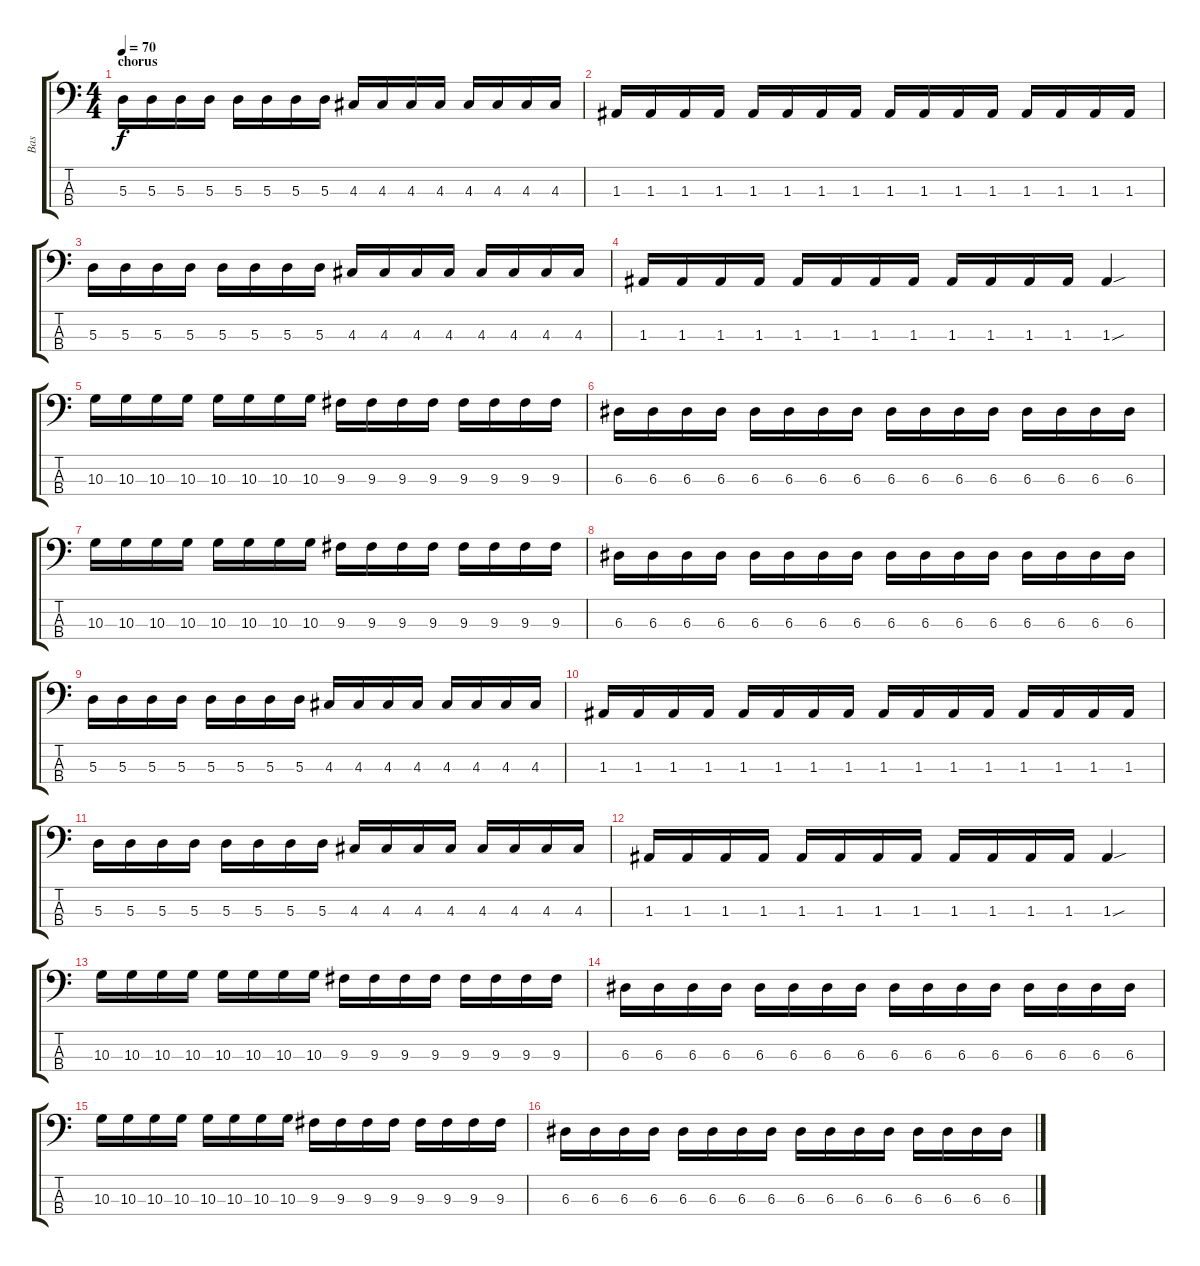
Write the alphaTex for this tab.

\track ("Bas" "Bas") {instrument electricbassfinger}
\staff {score tabs}
\tuning (G2 D2 A1 E1) {hide}
\ts (4 4)
\section ("" "chorus")
\tempo 70
\clef f4
\ks c
5.3.16{dy f} 5.3.16 5.3.16 5.3.16 5.3.16 5.3.16 5.3.16 5.3.16 4.3.16 4.3.16 4.3.16 4.3.16 4.3.16 4.3.16 4.3.16 4.3.16 |
1.3.16 1.3.16 1.3.16 1.3.16 1.3.16 1.3.16 1.3.16 1.3.16 1.3.16 1.3.16 1.3.16 1.3.16 1.3.16 1.3.16 1.3.16 1.3.16 |
5.3.16 5.3.16 5.3.16 5.3.16 5.3.16 5.3.16 5.3.16 5.3.16 4.3.16 4.3.16 4.3.16 4.3.16 4.3.16 4.3.16 4.3.16 4.3.16 |
1.3.16 1.3.16 1.3.16 1.3.16 1.3.16 1.3.16 1.3.16 1.3.16 1.3.16 1.3.16 1.3.16 1.3.16 1.3{sou}.4 |
10.3.16 10.3.16 10.3.16 10.3.16 10.3.16 10.3.16 10.3.16 10.3.16 9.3.16 9.3.16 9.3.16 9.3.16 9.3.16 9.3.16 9.3.16 9.3.16 |
6.3.16 6.3.16 6.3.16 6.3.16 6.3.16 6.3.16 6.3.16 6.3.16 6.3.16 6.3.16 6.3.16 6.3.16 6.3.16 6.3.16 6.3.16 6.3.16 |
10.3.16 10.3.16 10.3.16 10.3.16 10.3.16 10.3.16 10.3.16 10.3.16 9.3.16 9.3.16 9.3.16 9.3.16 9.3.16 9.3.16 9.3.16 9.3.16 |
6.3.16 6.3.16 6.3.16 6.3.16 6.3.16 6.3.16 6.3.16 6.3.16 6.3.16 6.3.16 6.3.16 6.3.16 6.3.16 6.3.16 6.3.16 6.3.16 |
5.3.16 5.3.16 5.3.16 5.3.16 5.3.16 5.3.16 5.3.16 5.3.16 4.3.16 4.3.16 4.3.16 4.3.16 4.3.16 4.3.16 4.3.16 4.3.16 |
1.3.16 1.3.16 1.3.16 1.3.16 1.3.16 1.3.16 1.3.16 1.3.16 1.3.16 1.3.16 1.3.16 1.3.16 1.3.16 1.3.16 1.3.16 1.3.16 |
5.3.16 5.3.16 5.3.16 5.3.16 5.3.16 5.3.16 5.3.16 5.3.16 4.3.16 4.3.16 4.3.16 4.3.16 4.3.16 4.3.16 4.3.16 4.3.16 |
1.3.16 1.3.16 1.3.16 1.3.16 1.3.16 1.3.16 1.3.16 1.3.16 1.3.16 1.3.16 1.3.16 1.3.16 1.3{sou}.4 |
10.3.16 10.3.16 10.3.16 10.3.16 10.3.16 10.3.16 10.3.16 10.3.16 9.3.16 9.3.16 9.3.16 9.3.16 9.3.16 9.3.16 9.3.16 9.3.16 |
6.3.16 6.3.16 6.3.16 6.3.16 6.3.16 6.3.16 6.3.16 6.3.16 6.3.16 6.3.16 6.3.16 6.3.16 6.3.16 6.3.16 6.3.16 6.3.16 |
10.3.16 10.3.16 10.3.16 10.3.16 10.3.16 10.3.16 10.3.16 10.3.16 9.3.16 9.3.16 9.3.16 9.3.16 9.3.16 9.3.16 9.3.16 9.3.16 |
6.3.16 6.3.16 6.3.16 6.3.16 6.3.16 6.3.16 6.3.16 6.3.16 6.3.16 6.3.16 6.3.16 6.3.16 6.3.16 6.3.16 6.3.16 6.3.16
